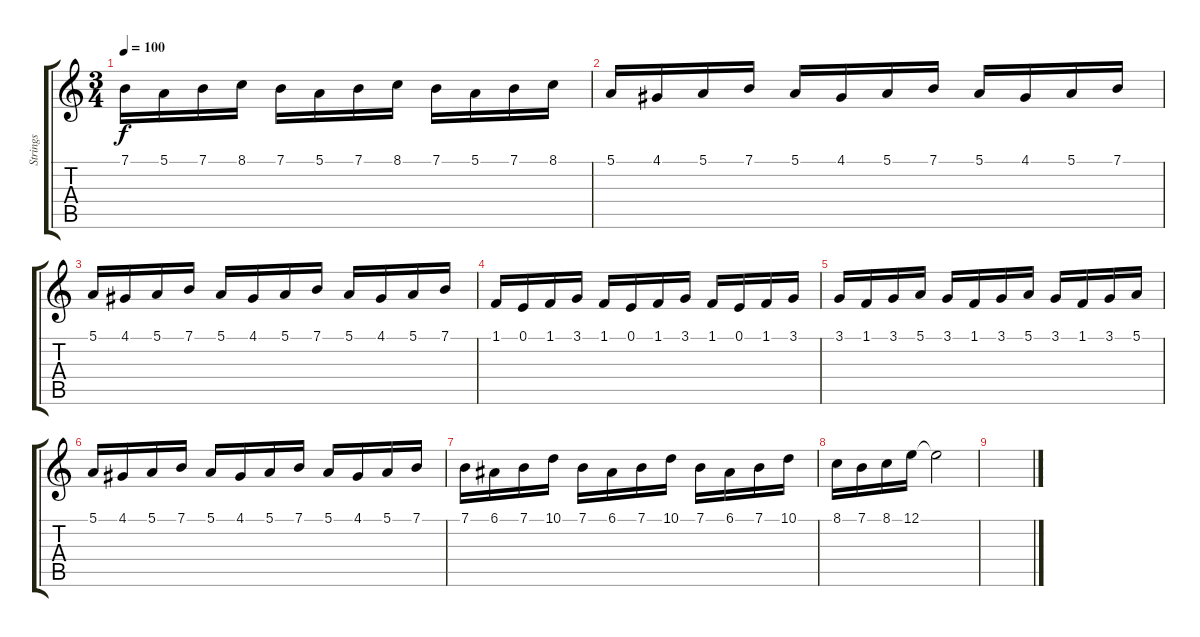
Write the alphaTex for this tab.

\track ("Strings" "Strings") {instrument stringensemble1}
\staff {score tabs}
\tuning (E4 B3 G3 D3 A2 E2) {hide}
\ts (3 4)
\tempo 100
\clef g2
\ks c
7.1.16{dy f} 5.1.16 7.1.16 8.1.16 7.1.16 5.1.16 7.1.16 8.1.16 7.1.16 5.1.16 7.1.16 8.1.16 |
5.1.16 4.1.16 5.1.16 7.1.16 5.1.16 4.1.16 5.1.16 7.1.16 5.1.16 4.1.16 5.1.16 7.1.16 |
5.1.16 4.1.16 5.1.16 7.1.16 5.1.16 4.1.16 5.1.16 7.1.16 5.1.16 4.1.16 5.1.16 7.1.16 |
1.1.16 0.1.16 1.1.16 3.1.16 1.1.16 0.1.16 1.1.16 3.1.16 1.1.16 0.1.16 1.1.16 3.1.16 |
3.1.16 1.1.16 3.1.16 5.1.16 3.1.16 1.1.16 3.1.16 5.1.16 3.1.16 1.1.16 3.1.16 5.1.16 |
5.1.16 4.1.16 5.1.16 7.1.16 5.1.16 4.1.16 5.1.16 7.1.16 5.1.16 4.1.16 5.1.16 7.1.16 |
7.1.16 6.1.16 7.1.16 10.1.16 7.1.16 6.1.16 7.1.16 10.1.16 7.1.16 6.1.16 7.1.16 10.1.16 |
8.1.16 7.1.16 8.1.16 12.1.16 12.1{t}.2 |
\section ("" "")
